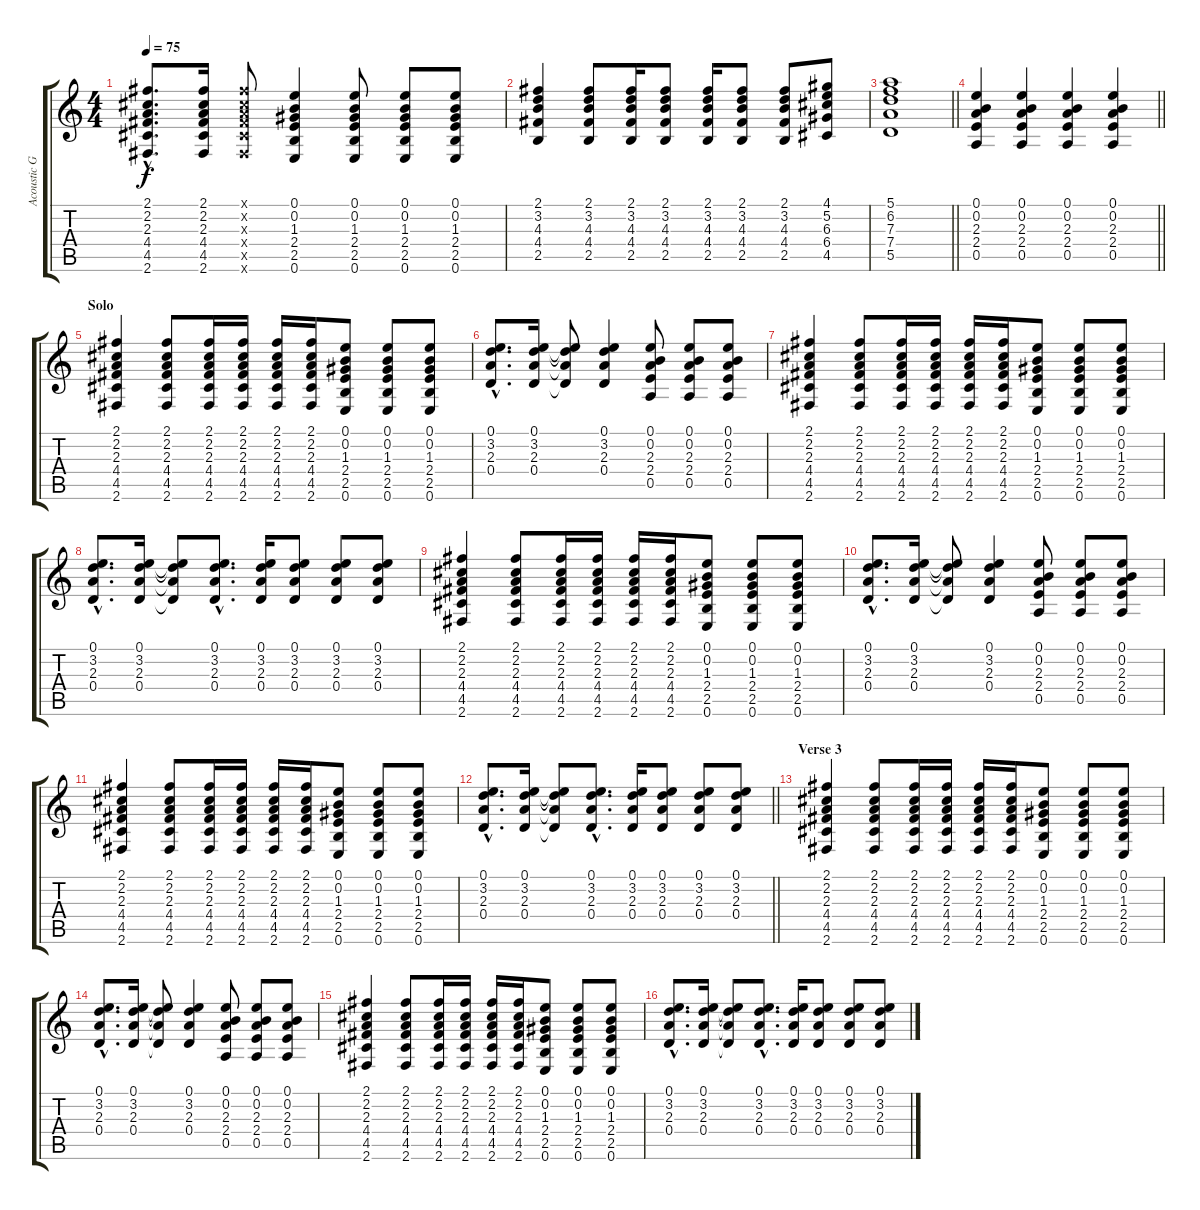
\track ("Acoustic Guitar" "Acoustic G") {instrument acousticguitarsteel}
\staff {score tabs}
\tuning (E4 B3 G3 D3 A2 E2) {hide}
\ts (4 4)
\tempo 75
\clef g2
\ks c
(2.1{hac} 2.2{hac} 2.3{hac} 4.4{hac} 4.5{hac} 2.6{hac}).8{d dy f} (2.1 2.2 2.3 4.4 4.5 2.6).16 (2.1{x} 2.2{x} 2.3{x} 4.4{x} 4.5{x} 2.6{x}).8 (0.1 0.2 1.3 2.4 2.5 0.6).4 (0.1 0.2 1.3 2.4 2.5 0.6).8 (0.1 0.2 1.3 2.4 2.5 0.6).8 (0.1 0.2 1.3 2.4 2.5 0.6).8 |
(2.1 3.2 4.3 4.4 2.5).4 (2.1 3.2 4.3 4.4 2.5).8 (2.1 3.2 4.3 4.4 2.5).16 (2.1 3.2 4.3 4.4 2.5).8 (2.1 3.2 4.3 4.4 2.5).16 (2.1 3.2 4.3 4.4 2.5).8 (2.1 3.2 4.3 4.4 2.5).8 (4.1 5.2 6.3 6.4 4.5).8 |
\barLineRight lightlight
(5.1 6.2 7.3 7.4 5.5).1 |
\barLineRight lightlight
(0.1 0.2 2.3 2.4 0.5).4 (0.1 0.2 2.3 2.4 0.5).4 (0.1 0.2 2.3 2.4 0.5).4 (0.1 0.2 2.3 2.4 0.5).4 |
\section ("" "Solo")
(2.1 2.2 2.3 4.4 4.5 2.6).4 (2.1 2.2 2.3 4.4 4.5 2.6).8 (2.1 2.2 2.3 4.4 4.5 2.6).16 (2.1 2.2 2.3 4.4 4.5 2.6).16 (2.1 2.2 2.3 4.4 4.5 2.6).16 (2.1 2.2 2.3 4.4 4.5 2.6).16 (0.1 0.2 1.3 2.4 2.5 0.6).8 (0.1 0.2 1.3 2.4 2.5 0.6).8 (0.1 0.2 1.3 2.4 2.5 0.6).8 |
(0.1{hac} 3.2{hac} 2.3{hac} 0.4{hac}).8{d} (0.1 3.2 2.3 0.4).16 (0.1{t} 3.2{t} 2.3{t} 0.4{t}).8 (0.1 3.2 2.3 0.4).4 (0.1 0.2 2.3 2.4 0.5).8 (0.1 0.2 2.3 2.4 0.5).8 (0.1 0.2 2.3 2.4 0.5).8 |
(2.1 2.2 2.3 4.4 4.5 2.6).4 (2.1 2.2 2.3 4.4 4.5 2.6).8 (2.1 2.2 2.3 4.4 4.5 2.6).16 (2.1 2.2 2.3 4.4 4.5 2.6).16 (2.1 2.2 2.3 4.4 4.5 2.6).16 (2.1 2.2 2.3 4.4 4.5 2.6).16 (0.1 0.2 1.3 2.4 2.5 0.6).8 (0.1 0.2 1.3 2.4 2.5 0.6).8 (0.1 0.2 1.3 2.4 2.5 0.6).8 |
(0.1{hac} 3.2{hac} 2.3{hac} 0.4{hac}).8{d} (0.1 3.2 2.3 0.4).16 (0.1{t} 3.2{t} 2.3{t} 0.4{t}).8 (0.1{hac} 3.2{hac} 2.3{hac} 0.4{hac}).8{d} (0.1 3.2 2.3 0.4).16 (0.1 3.2 2.3 0.4).8 (0.1 3.2 2.3 0.4).8 (0.1 3.2 2.3 0.4).8 |
(2.1 2.2 2.3 4.4 4.5 2.6).4 (2.1 2.2 2.3 4.4 4.5 2.6).8 (2.1 2.2 2.3 4.4 4.5 2.6).16 (2.1 2.2 2.3 4.4 4.5 2.6).16 (2.1 2.2 2.3 4.4 4.5 2.6).16 (2.1 2.2 2.3 4.4 4.5 2.6).16 (0.1 0.2 1.3 2.4 2.5 0.6).8 (0.1 0.2 1.3 2.4 2.5 0.6).8 (0.1 0.2 1.3 2.4 2.5 0.6).8 |
(0.1{hac} 3.2{hac} 2.3{hac} 0.4{hac}).8{d} (0.1 3.2 2.3 0.4).16 (0.1{t} 3.2{t} 2.3{t} 0.4{t}).8 (0.1 3.2 2.3 0.4).4 (0.1 0.2 2.3 2.4 0.5).8 (0.1 0.2 2.3 2.4 0.5).8 (0.1 0.2 2.3 2.4 0.5).8 |
(2.1 2.2 2.3 4.4 4.5 2.6).4 (2.1 2.2 2.3 4.4 4.5 2.6).8 (2.1 2.2 2.3 4.4 4.5 2.6).16 (2.1 2.2 2.3 4.4 4.5 2.6).16 (2.1 2.2 2.3 4.4 4.5 2.6).16 (2.1 2.2 2.3 4.4 4.5 2.6).16 (0.1 0.2 1.3 2.4 2.5 0.6).8 (0.1 0.2 1.3 2.4 2.5 0.6).8 (0.1 0.2 1.3 2.4 2.5 0.6).8 |
\barLineRight lightlight
(0.1{hac} 3.2{hac} 2.3{hac} 0.4{hac}).8{d} (0.1 3.2 2.3 0.4).16 (0.1{t} 3.2{t} 2.3{t} 0.4{t}).8 (0.1{hac} 3.2{hac} 2.3{hac} 0.4{hac}).8{d} (0.1 3.2 2.3 0.4).16 (0.1 3.2 2.3 0.4).8 (0.1 3.2 2.3 0.4).8 (0.1 3.2 2.3 0.4).8 |
\section ("" "Verse 3")
(2.1 2.2 2.3 4.4 4.5 2.6).4 (2.1 2.2 2.3 4.4 4.5 2.6).8 (2.1 2.2 2.3 4.4 4.5 2.6).16 (2.1 2.2 2.3 4.4 4.5 2.6).16 (2.1 2.2 2.3 4.4 4.5 2.6).16 (2.1 2.2 2.3 4.4 4.5 2.6).16 (0.1 0.2 1.3 2.4 2.5 0.6).8 (0.1 0.2 1.3 2.4 2.5 0.6).8 (0.1 0.2 1.3 2.4 2.5 0.6).8 |
(0.1{hac} 3.2{hac} 2.3{hac} 0.4{hac}).8{d} (0.1 3.2 2.3 0.4).16 (0.1{t} 3.2{t} 2.3{t} 0.4{t}).8 (0.1 3.2 2.3 0.4).4 (0.1 0.2 2.3 2.4 0.5).8 (0.1 0.2 2.3 2.4 0.5).8 (0.1 0.2 2.3 2.4 0.5).8 |
(2.1 2.2 2.3 4.4 4.5 2.6).4 (2.1 2.2 2.3 4.4 4.5 2.6).8 (2.1 2.2 2.3 4.4 4.5 2.6).16 (2.1 2.2 2.3 4.4 4.5 2.6).16 (2.1 2.2 2.3 4.4 4.5 2.6).16 (2.1 2.2 2.3 4.4 4.5 2.6).16 (0.1 0.2 1.3 2.4 2.5 0.6).8 (0.1 0.2 1.3 2.4 2.5 0.6).8 (0.1 0.2 1.3 2.4 2.5 0.6).8 |
(0.1{hac} 3.2{hac} 2.3{hac} 0.4{hac}).8{d} (0.1 3.2 2.3 0.4).16 (0.1{t} 3.2{t} 2.3{t} 0.4{t}).8 (0.1{hac} 3.2{hac} 2.3{hac} 0.4{hac}).8{d} (0.1 3.2 2.3 0.4).16 (0.1 3.2 2.3 0.4).8 (0.1 3.2 2.3 0.4).8 (0.1 3.2 2.3 0.4).8
